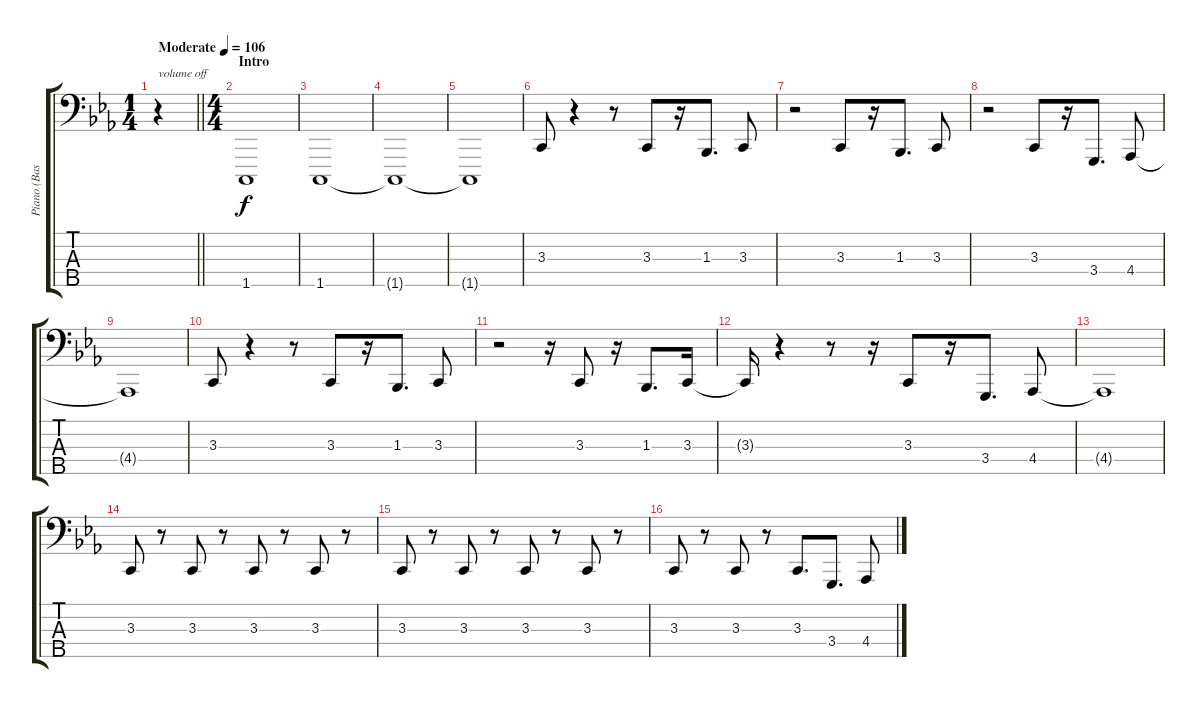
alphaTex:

\track ("Piano (Bass)" "Piano (Bas") {instrument brightacousticpiano}
\staff {score tabs}
\tuning (G2 D2 A1 E1 B0) {hide}
\ts (1 4)
\tempo (106 "Moderate")
\clef f4
\barLineRight lightlight
\ks cminor
r.4{txt "volume off" dy f volume 6 instrument brightacousticpiano} |
\ts (4 4)
\section ("" "Intro")
1.5.1{volume 13} |
1.5.1 |
1.5{t}.1 |
1.5{t}.1 |
3.3.8 r.4 r.8 3.3.8 r.16 1.3.8{d} 3.3.8 |
r.2 3.3.8 r.16 1.3.8{d} 3.3.8 |
r.2 3.3.8 r.16 3.4.8{d} 4.4.8 |
4.4{t}.1 |
3.3.8 r.4 r.8 3.3.8 r.16 1.3.8{d} 3.3.8 |
r.2 r.16 3.3.8 r.16 1.3.8{d} 3.3.16 |
3.3{t}.16 r.4 r.8 r.16 3.3.8 r.16 3.4.8{d} 4.4.8 |
4.4{t}.1 |
3.3.8 r.8 3.3.8 r.8 3.3.8 r.8 3.3.8 r.8 |
3.3.8 r.8 3.3.8 r.8 3.3.8 r.8 3.3.8 r.8 |
3.3.8 r.8 3.3.8 r.8 3.3.8{d} 3.4.8{d} 4.4.8
